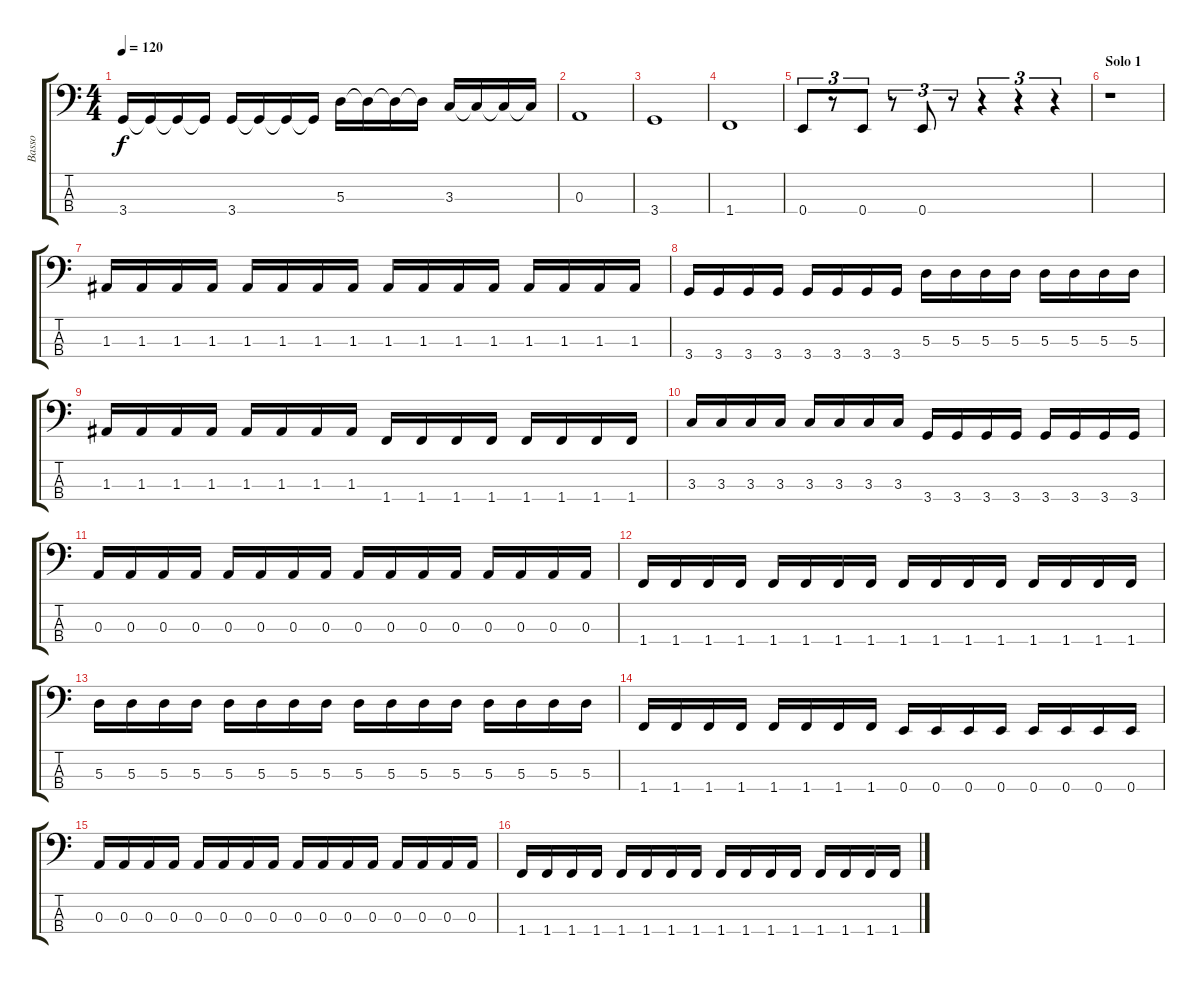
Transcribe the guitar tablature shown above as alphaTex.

\track ("Basso" "Basso") {instrument electricbassfinger}
\staff {score tabs}
\tuning (G2 D2 A1 E1) {hide}
\ts (4 4)
\tempo 120
\clef f4
\ks c
3.4.16{dy f} 3.4{t}.16 3.4{t}.16 3.4{t}.16 3.4.16 3.4{t}.16 3.4{t}.16 3.4{t}.16 5.3.16 5.3{t}.16 5.3{t}.16 5.3{t}.16 3.3.16 3.3{t}.16 3.3{t}.16 3.3{t}.16 |
0.3.1 |
3.4.1 |
1.4.1 |
0.4.8{tu (3 2)} r.8{tu (3 2)} 0.4.8{tu (3 2)} r.8{tu (3 2)} 0.4.8{tu (3 2)} r.8{tu (3 2)} r.4{tu (3 2)} r.4{tu (3 2)} r.4{tu (3 2)} |
\section ("" "Solo 1")
r.1 |
1.3.16 1.3.16 1.3.16 1.3.16 1.3.16 1.3.16 1.3.16 1.3.16 1.3.16 1.3.16 1.3.16 1.3.16 1.3.16 1.3.16 1.3.16 1.3.16 |
3.4.16 3.4.16 3.4.16 3.4.16 3.4.16 3.4.16 3.4.16 3.4.16 5.3.16 5.3.16 5.3.16 5.3.16 5.3.16 5.3.16 5.3.16 5.3.16 |
1.3.16 1.3.16 1.3.16 1.3.16 1.3.16 1.3.16 1.3.16 1.3.16 1.4.16 1.4.16 1.4.16 1.4.16 1.4.16 1.4.16 1.4.16 1.4.16 |
3.3.16 3.3.16 3.3.16 3.3.16 3.3.16 3.3.16 3.3.16 3.3.16 3.4.16 3.4.16 3.4.16 3.4.16 3.4.16 3.4.16 3.4.16 3.4.16 |
0.3.16 0.3.16 0.3.16 0.3.16 0.3.16 0.3.16 0.3.16 0.3.16 0.3.16 0.3.16 0.3.16 0.3.16 0.3.16 0.3.16 0.3.16 0.3.16 |
1.4.16 1.4.16 1.4.16 1.4.16 1.4.16 1.4.16 1.4.16 1.4.16 1.4.16 1.4.16 1.4.16 1.4.16 1.4.16 1.4.16 1.4.16 1.4.16 |
5.3.16 5.3.16 5.3.16 5.3.16 5.3.16 5.3.16 5.3.16 5.3.16 5.3.16 5.3.16 5.3.16 5.3.16 5.3.16 5.3.16 5.3.16 5.3.16 |
1.4.16 1.4.16 1.4.16 1.4.16 1.4.16 1.4.16 1.4.16 1.4.16 0.4.16 0.4.16 0.4.16 0.4.16 0.4.16 0.4.16 0.4.16 0.4.16 |
0.3.16 0.3.16 0.3.16 0.3.16 0.3.16 0.3.16 0.3.16 0.3.16 0.3.16 0.3.16 0.3.16 0.3.16 0.3.16 0.3.16 0.3.16 0.3.16 |
1.4.16 1.4.16 1.4.16 1.4.16 1.4.16 1.4.16 1.4.16 1.4.16 1.4.16 1.4.16 1.4.16 1.4.16 1.4.16 1.4.16 1.4.16 1.4.16
